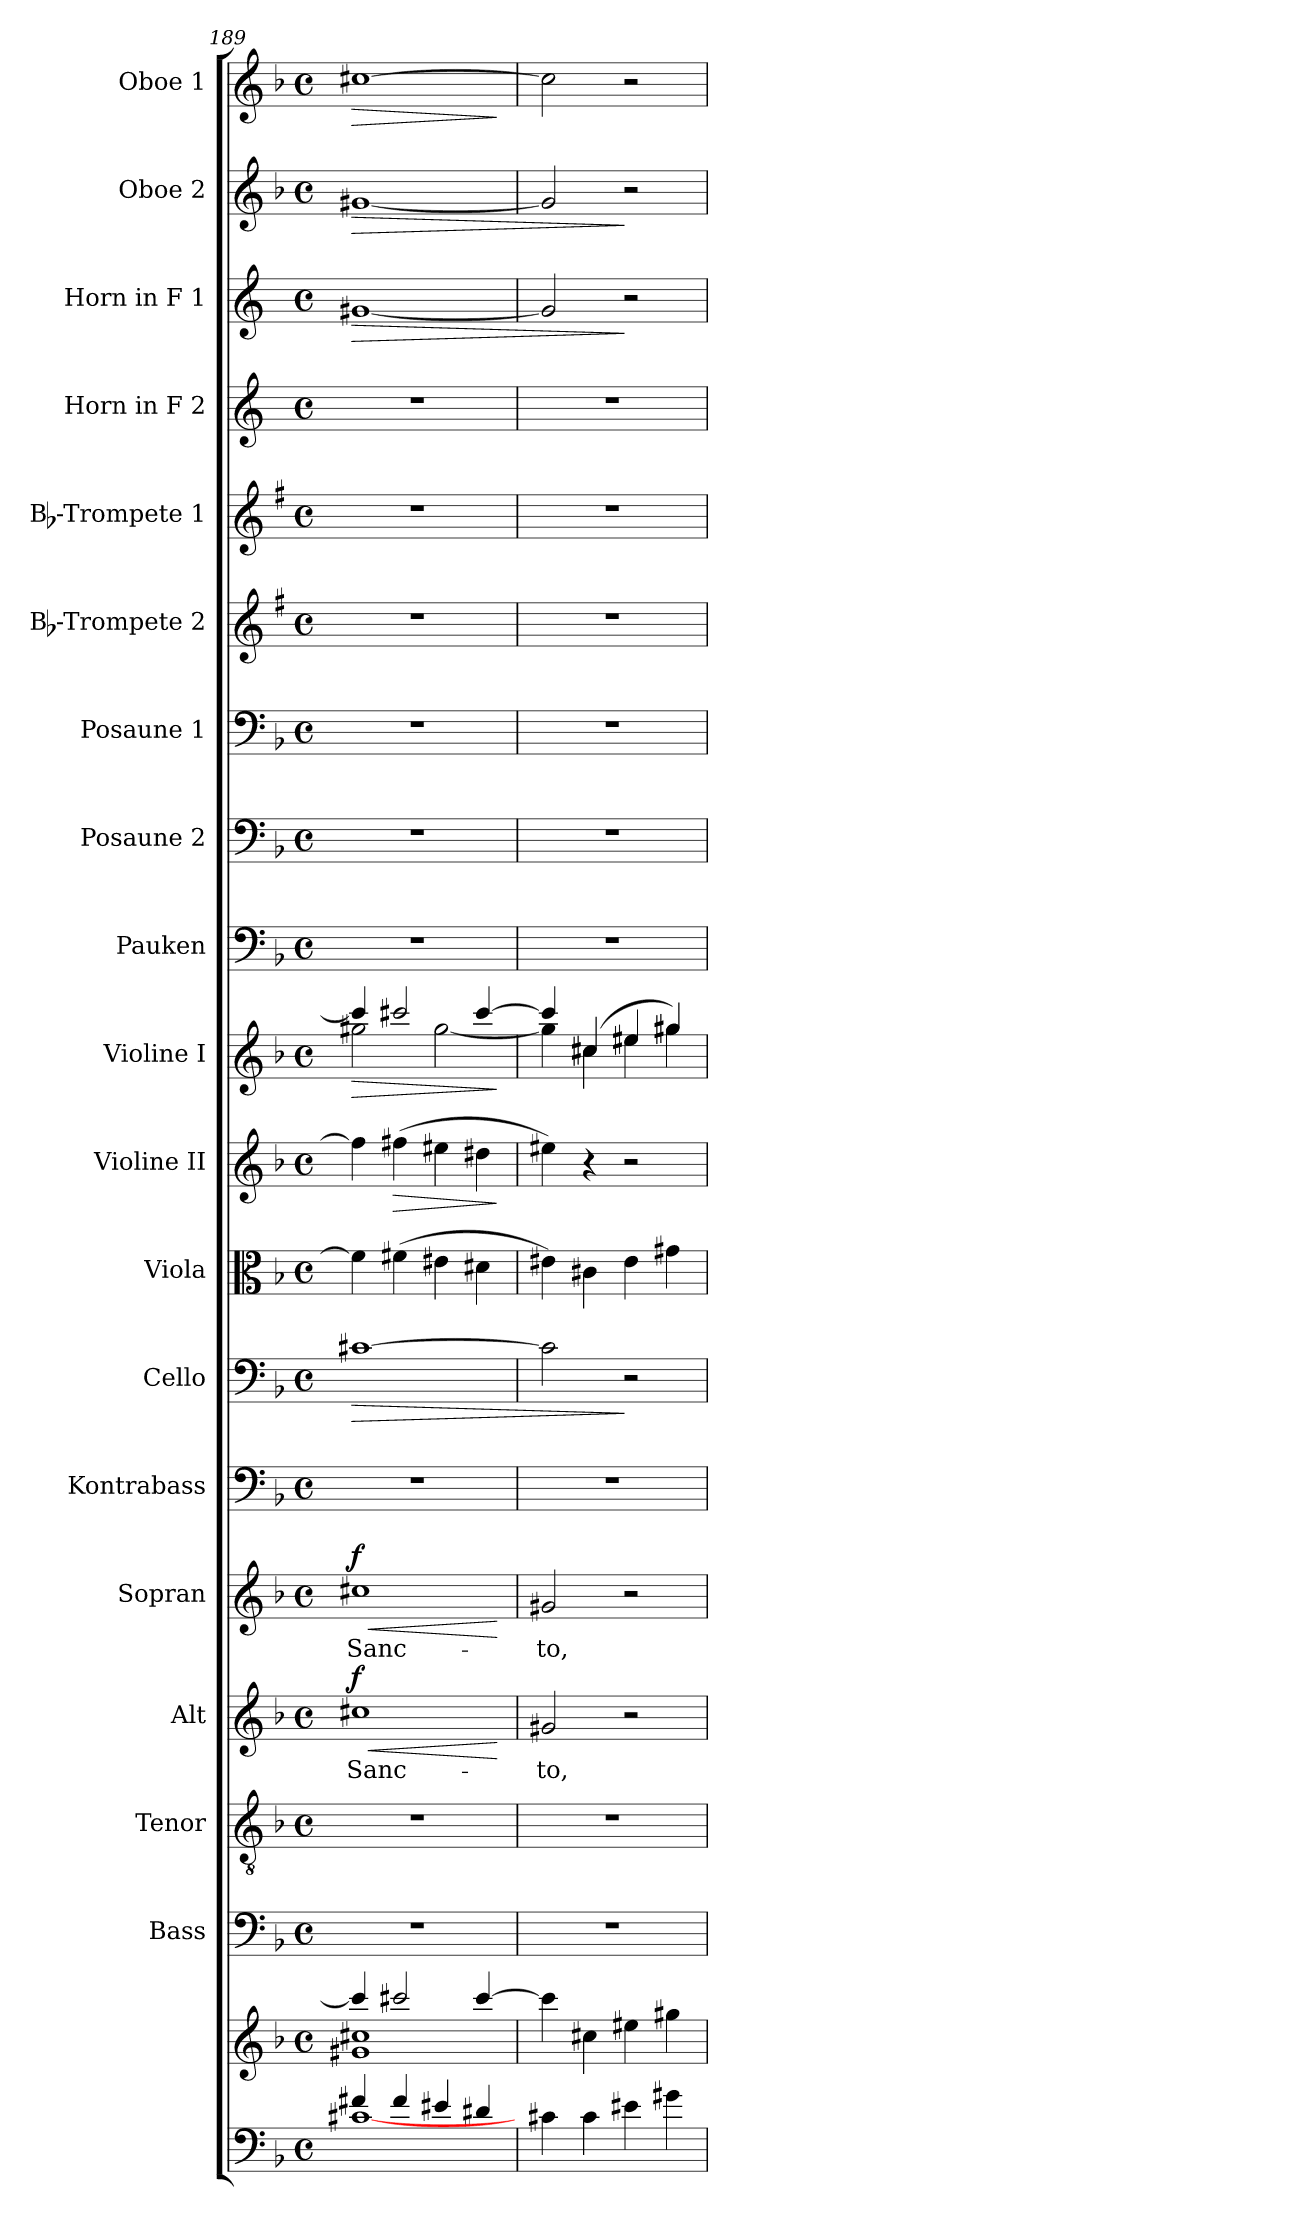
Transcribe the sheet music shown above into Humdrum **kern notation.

**kern	**kern	**kern	**kern	**kern	**text	**dynam	**kern	**text	**dynam	**kern	**kern	**dynam	**kern	**kern	**dynam	**kern	**dynam	**kern	**kern	**kern	**kern	**kern	**kern	**kern	**dynam	**kern	**dynam	**kern	**dynam
*part19	*part19	*part18	*part17	*part16	*part16	*part16	*part15	*part15	*part15	*part14	*part13	*part13	*part12	*part11	*part11	*part10	*part10	*part9	*part8	*part7	*part6	*part5	*part4	*part3	*part3	*part2	*part2	*part1	*part1
*staff20	*staff19	*staff18	*staff17	*staff16	*staff16	*staff16	*staff15	*staff15	*staff15	*staff14	*staff13	*staff13	*staff12	*staff11	*staff11	*staff10	*staff10	*staff9	*staff8	*staff7	*staff6	*staff5	*staff4	*staff3	*staff3	*staff2	*staff2	*staff1	*staff1
*	*	*I"Bass	*I"Tenor	*I"Alt	*	*	*I"Sopran	*	*	*I"Kontrabass	*I"Cello	*	*I"Viola	*I"Violine II	*	*I"Violine I	*	*I"Pauken	*I"Posaune 2	*I"Posaune 1	*I"Bb-Trompete 2	*I"Bb-Trompete 1	*I"Horn in F 2	*I"Horn in F 1	*	*I"Oboe 2	*	*I"Oboe 1	*
*	*	*I'B.	*I'T.	*I'A.	*	*	*I'S.	*	*	*I'Kb.	*	*	*I'Vla.	*I'Vl. II	*	*I'Vl. I	*	*I'Pk.	*I'Pos. 2	*I'Pos. 1	*I'Bb Trp. 2	*I'Bb Trp. 1	*	*	*	*I'Ob. 2	*	*I'Ob. 1	*
!!LO:PB:g=z
*clefF4	*clefG2	*clefF4	*clefGv2	*clefG2	*	*	*clefG2	*	*	*clefF4	*clefF4	*	*clefC3	*clefG2	*	*clefG2	*	*clefF4	*clefF4	*clefF4	*clefG2	*clefG2	*clefG2	*clefG2	*	*clefG2	*	*clefG2	*
*	*	*	*	*	*	*	*	*	*	*ITrd7c12	*	*	*	*	*	*	*	*	*	*	*ITrd1c2	*ITrd1c2	*ITrd4c7	*ITrd4c7	*	*	*	*	*
*k[b-]	*k[b-]	*k[b-]	*k[b-]	*k[b-]	*	*	*k[b-]	*	*	*k[b-]	*k[b-]	*	*k[b-]	*k[b-]	*	*k[b-]	*	*k[b-]	*k[b-]	*k[b-]	*k[b-]	*k[b-]	*k[b-]	*k[b-]	*	*k[b-]	*	*k[b-]	*
*F:	*F:	*F:	*F:	*F:	*	*	*F:	*	*	*F:	*F:	*	*F:	*F:	*	*F:	*	*F:	*F:	*F:	*F:	*F:	*F:	*F:	*	*F:	*	*F:	*
*M4/4	*M4/4	*M4/4	*M4/4	*M4/4	*	*	*M4/4	*	*	*M4/4	*M4/4	*	*M4/4	*M4/4	*	*M4/4	*	*M4/4	*M4/4	*M4/4	*M4/4	*M4/4	*M4/4	*M4/4	*	*M4/4	*	*M4/4	*
*met(c)	*met(c)	*met(c)	*met(c)	*met(c)	*	*	*met(c)	*	*	*met(c)	*met(c)	*	*met(c)	*met(c)	*	*met(c)	*	*met(c)	*met(c)	*met(c)	*met(c)	*met(c)	*met(c)	*met(c)	*	*met(c)	*	*met(c)	*
=189	=189	=189	=189	=189	=189	=189	=189	=189	=189	=189	=189	=189	=189	=189	=189	=189	=189	=189	=189	=189	=189	=189	=189	=189	=189	=189	=189	=189	=189
*^	*^	*	*	*	*	*	*	*	*	*	*	*	*	*	*	*	*	*	*	*	*	*	*	*	*	*	*	*	*
!	!	!	!	!	!	!	!LO:LY:b	!LO:HP:b	!	!	!	!	!	!	!	!	!	!	!	!	!	!	!	!	!	!	!	!	!	!	!
!	!	!	!	!	!	!	!	!LO:HP:n=1:b	!	!LO:LY:b	!LO:HP:b	!	!	!	!	!	!	!	!	!	!	!	!	!	!	!	!	!	!	!	!
!	!	!	!	!	!	!	!	!LO:DY:n=1:a	!	!	!LO:HP:n=1:b	!	!	!LO:HP:b	!	!	!	!	!LO:HP:b	!	!	!	!	!	!	!	!LO:HP:b	!	!LO:HP:b	!	!LO:HP:b
*	*	*	*	*	*	*	*	*	*	*	*	*	*	*	*	*	*	*^	*	*	*	*	*	*	*	*	*	*	*	*	*
!	!	!	!	!	!	!	!	!	!	!	!LO:DY:n=1:a	!	!	!	!	!	!	!	!	!	!	!	!	!	!	!	!	!	!	!	!	!
4f#X/	[<1c#X	4ccc#/]	1g#X 1cc#X	1r	1r	1cc#X	Sanc-	< > f	1cc#X	Sanc-	< > f	1r	[1c#X	>	4f#\]	4ff#\]	.	4ccc#/]	2gg#X\	>	1r	1r	1r	1r	1r	1r	[1c#X	>	[1g#X	>	[1cc#X	>
!	!	!	!	!	!	!	!	!	!	!	!	!	!	!	!	!	!LO:HP:b	!	!	!	!	!	!	!	!	!	!	!	!	!	!	!
4f#/	.	2ccc#X/	.	.	.	.	.	.	.	.	.	.	.	.	(>4f#X\	(>4ff#X\	>	2ccc#X/	.	.	.	.	.	.	.	.	.	.	.	.	.	.
4e#X/	.	.	.	.	.	.	.	.	.	.	.	.	.	.	4e#X\	4ee#X\	.	.	[<2gg#\	.	.	.	.	.	.	.	.	.	.	.	.	.
4d#X/	.	[>4ccc#/	.	.	.	.	.	.	.	.	.	.	.	.	4d#X\	4dd#X\	.	[>4ccc#/	.	.	.	.	.	.	.	.	.	.	.	.	.	.
*v	*v	*	*	*	*	*	*	*	*	*	*	*	*	*	*	*	*	*v	*v	*	*	*	*	*	*	*	*	*	*	*	*	*
*	*v	*v	*	*	*	*	*	*	*	*	*	*	*	*	*	*	*	*	*	*	*	*	*	*	*	*	*	*	*	*
.	.	.	.	.	.	[	.	.	[	.	.	.	.	.	]	.	]	.	.	.	.	.	.	.	.	.	.	.	]
=190	=190	=190	=190	=190	=190	=190	=190	=190	=190	=190	=190	=190	=190	=190	=190	=190	=190	=190	=190	=190	=190	=190	=190	=190	=190	=190	=190	=190	=190
!	!	!	!	!	!LO:LY:b	!	!	!LO:LY:b	!	!	!	!	!	!	!	!	!	!	!	!	!	!	!	!	!	!	!	!	!
*	*	*	*	*	*	*	*	*	*	*	*	*	*	*	*	*^	*	*	*	*	*	*	*	*	*	*	*	*	*
4c#X\	4ccc#\]	1r	1r	2g#X/	-to,	.	2g#X/	-to,	.	1r	2c#\]	.	4e#X\)	4ee#X\)	.	4ccc#/]	4gg#\]	.	1r	1r	1r	1r	1r	1r	2c#/]	.	2g#/]	.	2cc#\]	.
4c#\	4cc#X\	.	.	.	.	.	.	.	.	.	.	.	4c#X\	4r	.	(4cc#X/	4cc#\	.	.	.	.	.	.	.	.	.	.	.	.	.
4e#X\	4ee#X\	.	.	2r	.	]	2r	.	]	.	2r	]	4e#\	2r	.	4ee#X/	4ee#\	.	.	.	.	.	.	.	2r	]	2r	]	2r	.
4g#X\	4gg#X\	.	.	.	.	.	.	.	.	.	.	.	4g#X\	.	.	4gg#X/)	4gg#\	.	.	.	.	.	.	.	.	.	.	.	.	.
*	*	*	*	*	*	*	*	*	*	*	*	*	*	*	*	*v	*v	*	*	*	*	*	*	*	*	*	*	*	*	*
=	=	=	=	=	=	=	=	=	=	=	=	=	=	=	=	=	=	=	=	=	=	=	=	=	=	=	=	=	=
*-	*-	*-	*-	*-	*-	*-	*-	*-	*-	*-	*-	*-	*-	*-	*-	*-	*-	*-	*-	*-	*-	*-	*-	*-	*-	*-	*-	*-	*-
